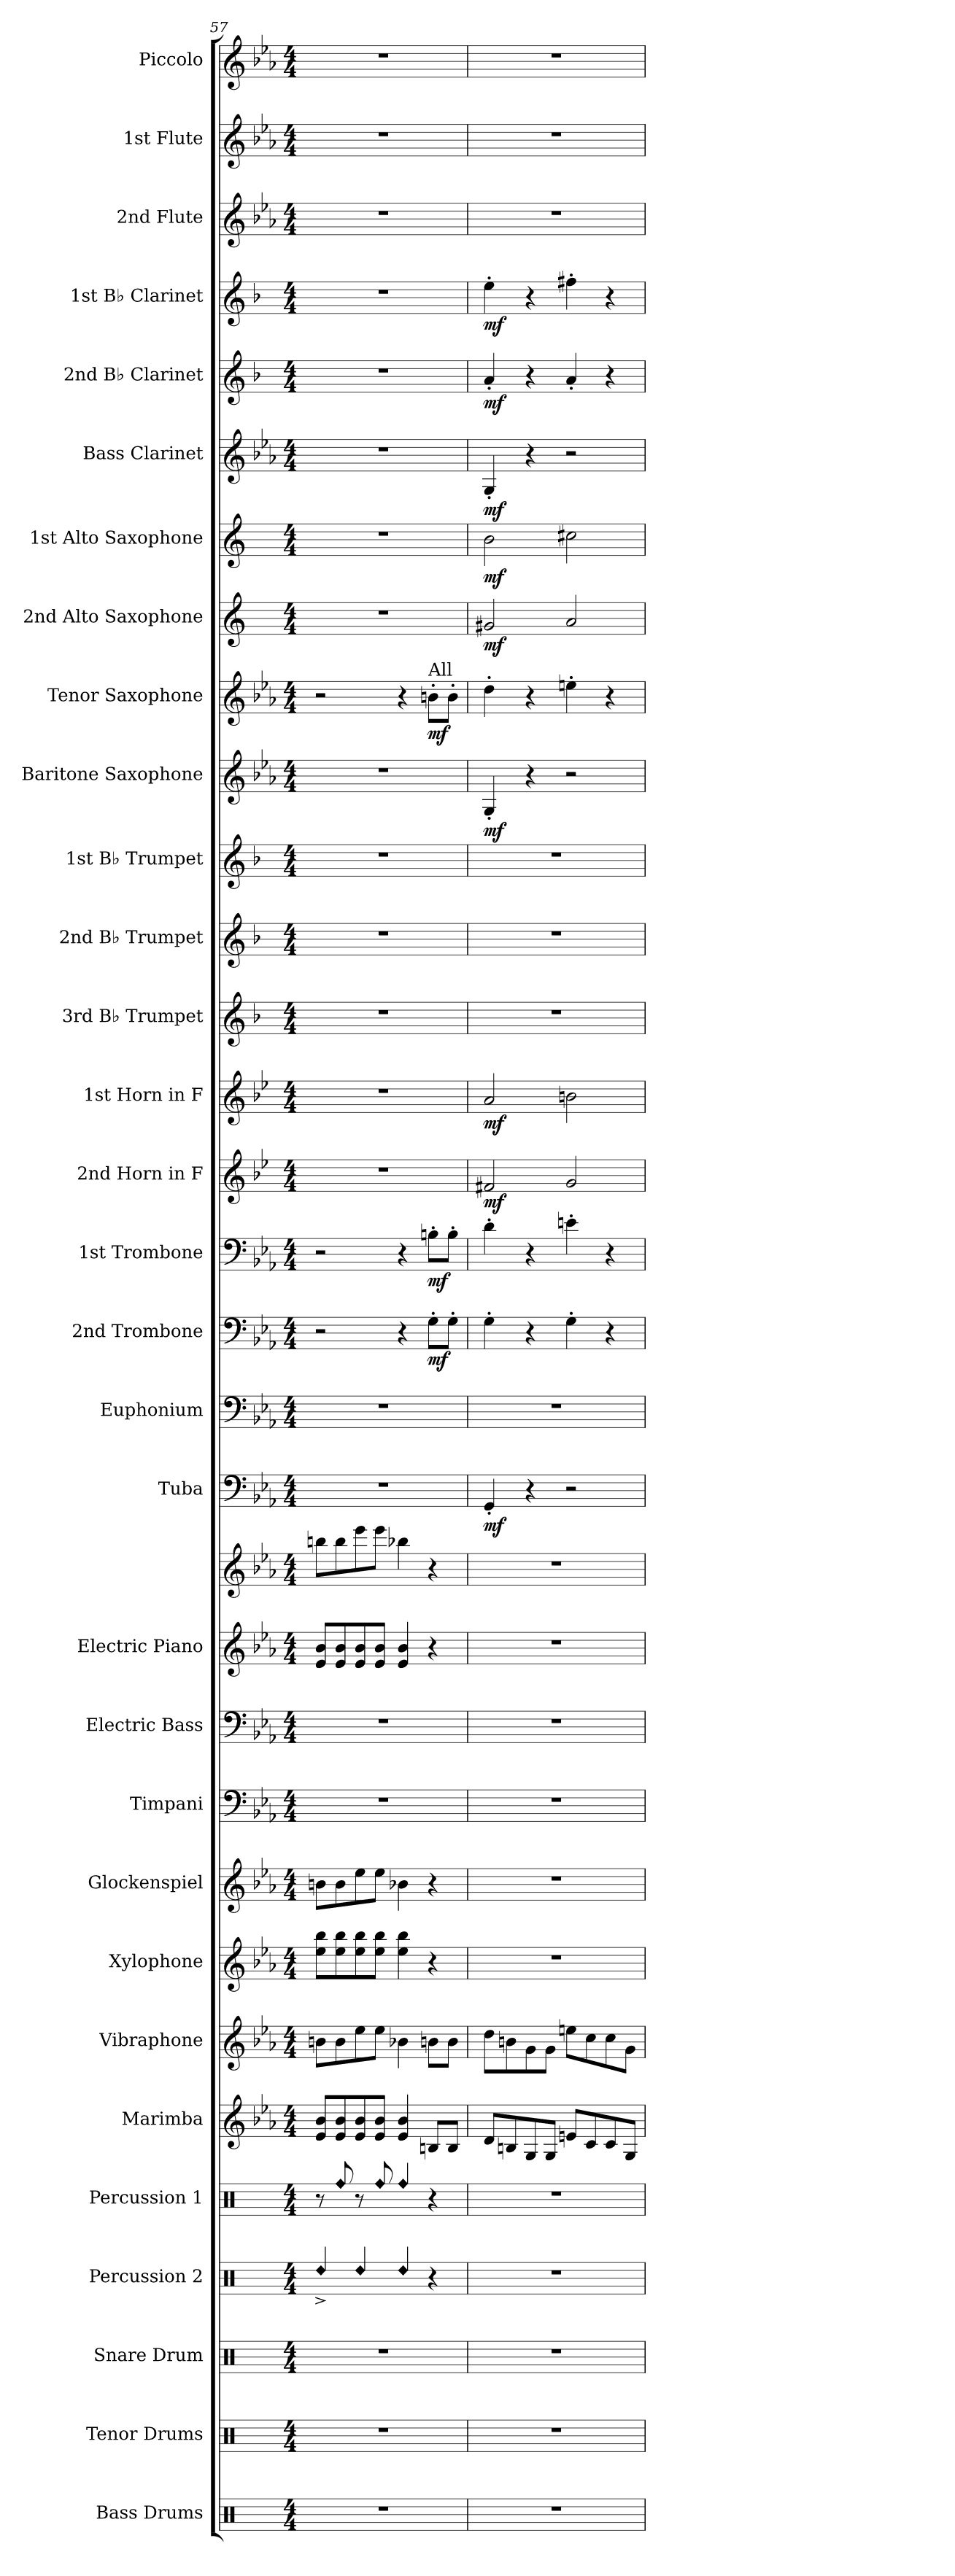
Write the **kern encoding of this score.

**kern	**kern	**kern	**kern	**kern	**kern	**kern	**kern	**kern	**kern	**kern	**kern	**kern	**kern	**dynam	**kern	**kern	**dynam	**kern	**dynam	**kern	**dynam	**kern	**dynam	**kern	**kern	**kern	**kern	**dynam	**kern	**dynam	**kern	**dynam	**kern	**dynam	**kern	**dynam	**kern	**dynam	**kern	**dynam	**kern	**kern	**kern
*part31	*part30	*part29	*part28	*part27	*part26	*part25	*part24	*part23	*part22	*part21	*part20	*part20	*part19	*part19	*part18	*part17	*part17	*part16	*part16	*part15	*part15	*part14	*part14	*part13	*part12	*part11	*part10	*part10	*part9	*part9	*part8	*part8	*part7	*part7	*part6	*part6	*part5	*part5	*part4	*part4	*part3	*part2	*part1
*staff32	*staff31	*staff30	*staff29	*staff28	*staff27	*staff26	*staff25	*staff24	*staff23	*staff22	*staff21	*staff20	*staff19	*staff19	*staff18	*staff17	*staff17	*staff16	*staff16	*staff15	*staff15	*staff14	*staff14	*staff13	*staff12	*staff11	*staff10	*staff10	*staff9	*staff9	*staff8	*staff8	*staff7	*staff7	*staff6	*staff6	*staff5	*staff5	*staff4	*staff4	*staff3	*staff2	*staff1
*I"Bass Drums	*I"Tenor Drums	*I"Snare Drum	*I"Percussion 2	*I"Percussion 1	*I"Marimba	*I"Vibraphone	*I"Xylophone	*I"Glockenspiel	*I"Timpani	*I"Electric Bass	*I"Electric Piano	*	*I"Tuba	*	*I"Euphonium	*I"2nd Trombone	*	*I"1st Trombone	*	*I"2nd Horn in F	*	*I"1st Horn in F	*	*I"3rd B♭ Trumpet	*I"2nd B♭ Trumpet	*I"1st B♭ Trumpet	*I"Baritone Saxophone	*	*I"Tenor Saxophone	*	*I"2nd Alto Saxophone	*	*I"1st Alto Saxophone	*	*I"Bass Clarinet	*	*I"2nd B♭ Clarinet	*	*I"1st B♭ Clarinet	*	*I"2nd Flute	*I"1st Flute	*I"Piccolo
*I'B.D.	*I'T.D.	*I'S.D.	*I'Perc.	*I'Perc.	*I'Mrm.	*I'Vib.	*I'Xyl.	*I'Glock.	*I'Timp.	*I'El. B.	*I'El. Pno.	*	*I'Tba.	*	*I'Euph.	*I'Tbn.	*	*I'Tbn.	*	*	*	*	*	*I'B♭ Tpt.	*I'B♭ Tpt.	*I'B♭ Tpt.	*I'Bar. Sax.	*	*I'T. Sax.	*	*I'A. Sax.	*	*I'A. Sax.	*	*I'B. Cl.	*	*I'B♭ Cl.	*	*I'B♭ Cl.	*	*I'Fl.	*I'Fl.	*I'Picc.
!!LO:PB:g=z
*clefX	*clefX	*clefX	*clefX	*clefX	*clefG2	*clefG2	*clefG2	*clefG2	*clefF4	*clefF4	*clefG2	*clefG2	*clefF4	*	*clefF4	*clefF4	*	*clefF4	*	*clefG2	*	*clefG2	*	*clefG2	*clefG2	*clefG2	*clefG2	*	*clefG2	*	*clefG2	*	*clefG2	*	*clefG2	*	*clefG2	*	*clefG2	*	*clefG2	*clefG2	*clefG2
*	*	*	*	*	*	*	*ITrd-7c-12	*ITrd-14c-24	*	*ITrd7c12	*	*	*	*	*	*	*	*	*	*ITrd4c7	*	*ITrd4c7	*	*ITrd1c2	*ITrd1c2	*ITrd1c2	*ITrd12c21	*	*ITrd8c14	*	*ITrd5c9	*	*ITrd5c9	*	*ITrd8c14	*	*ITrd1c2	*	*ITrd1c2	*	*	*	*ITrd-7c-12
*k[]	*k[]	*k[]	*k[]	*k[]	*k[b-e-a-]	*k[b-e-a-]	*k[b-e-a-]	*k[b-e-a-]	*k[b-e-a-]	*k[b-e-a-]	*k[b-e-a-]	*k[b-e-a-]	*k[b-e-a-]	*	*k[b-e-a-]	*k[b-e-a-]	*	*k[b-e-a-]	*	*k[b-e-a-]	*	*k[b-e-a-]	*	*k[b-e-a-]	*k[b-e-a-]	*k[b-e-a-]	*k[b-e-a-]	*	*k[b-e-a-]	*	*k[b-e-a-]	*	*k[b-e-a-]	*	*k[b-e-a-]	*	*k[b-e-a-]	*	*k[b-e-a-]	*	*k[b-e-a-]	*k[b-e-a-]	*k[b-e-a-]
*M4/4	*M4/4	*M4/4	*M4/4	*M4/4	*M4/4	*M4/4	*M4/4	*M4/4	*M4/4	*M4/4	*M4/4	*M4/4	*M4/4	*	*M4/4	*M4/4	*	*M4/4	*	*M4/4	*	*M4/4	*	*M4/4	*M4/4	*M4/4	*M4/4	*	*M4/4	*	*M4/4	*	*M4/4	*	*M4/4	*	*M4/4	*	*M4/4	*	*M4/4	*M4/4	*M4/4
=57	=57	=57	=57	=57	=57	=57	=57	=57	=57	=57	=57	=57	=57	=57	=57	=57	=57	=57	=57	=57	=57	=57	=57	=57	=57	=57	=57	=57	=57	=57	=57	=57	=57	=57	=57	=57	=57	=57	=57	=57	=57	=57	=57
!	!	!	!LO:N:head=diamond	!	!	!	!	!	!	!	!	!	!	!	!	!	!	!	!	!	!	!	!	!	!	!	!	!	!	!	!	!	!	!	!	!	!	!	!	!	!	!	!
1r	1r	1r	4Rdd^/	8r	8e-/ 8b-/L	8bn\L	8eee-\ 8bbb-\L	8bbbn\L	1r	1r	8e-/ 8b-/L	8bbn\L	1r	.	1r	2r	.	2r	.	1r	.	1r	.	1r	1r	1r	1r	.	2r	.	1r	.	1r	.	1r	.	1r	.	1r	.	1r	1r	1r
!	!	!	!	!LO:N:head=diamond	!	!	!	!	!	!	!	!	!	!	!	!	!	!	!	!	!	!	!	!	!	!	!	!	!	!	!	!	!	!	!	!	!	!	!	!	!	!	!
.	.	.	.	8Rff/	8e-/ 8b-/	8b\	8eee-\ 8bbb-\	8bbb\	.	.	8e-/ 8b-/	8bb\	.	.	.	.	.	.	.	.	.	.	.	.	.	.	.	.	.	.	.	.	.	.	.	.	.	.	.	.	.	.	.
!	!	!	!LO:N:head=diamond	!	!	!	!	!	!	!	!	!	!	!	!	!	!	!	!	!	!	!	!	!	!	!	!	!	!	!	!	!	!	!	!	!	!	!	!	!	!	!	!
.	.	.	4Rdd/	8r	8e-/ 8b-/	8ee-\	8eee-\ 8bbb-\	8eeee-\	.	.	8e-/ 8b-/	8eee-\	.	.	.	.	.	.	.	.	.	.	.	.	.	.	.	.	.	.	.	.	.	.	.	.	.	.	.	.	.	.	.
!	!	!	!	!LO:N:head=diamond	!	!	!	!	!	!	!	!	!	!	!	!	!	!	!	!	!	!	!	!	!	!	!	!	!	!	!	!	!	!	!	!	!	!	!	!	!	!	!
.	.	.	.	8Rff/	8e-/ 8b-/J	8ee-\J	8eee-\ 8bbb-\J	8eeee-\J	.	.	8e-/ 8b-/J	8eee-\J	.	.	.	.	.	.	.	.	.	.	.	.	.	.	.	.	.	.	.	.	.	.	.	.	.	.	.	.	.	.	.
!	!	!	!LO:N:head=diamond	!LO:N:head=diamond	!	!	!	!	!	!	!	!	!	!	!	!	!	!	!	!	!	!	!	!	!	!	!	!	!	!	!	!	!	!	!	!	!	!	!	!	!	!	!
.	.	.	4Rdd/	4Rff/	4e-/ 4b-/	4b-X\	4eee-\ 4bbb-\	4bbb-X\	.	.	4e-/ 4b-/	4bb-X\	.	.	.	4r	.	4r	.	.	.	.	.	.	.	.	.	.	4r	.	.	.	.	.	.	.	.	.	.	.	.	.	.
!	!	!	!	!	!	!	!	!	!	!	!	!	!	!	!	!	!	!	!	!	!	!	!	!	!	!	!	!	!LO:TX:a:t=All	!	!	!	!	!	!	!	!	!	!	!	!	!	!
!	!	!	!	!	!	!	!	!	!	!	!	!	!	!	!	!	!LO:DY:b	!	!LO:DY:b	!	!	!	!	!	!	!	!	!	!	!LO:DY:b	!	!	!	!	!	!	!	!	!	!	!	!	!
.	.	.	4r	4r	8Bn/L	8bn\L	4r	4r	.	.	4r	4r	.	.	.	8G'\L	mf	8Bn'\L	mf	.	.	.	.	.	.	.	.	.	8Bn'\L	mf	.	.	.	.	.	.	.	.	.	.	.	.	.
.	.	.	.	.	8B/J	8b\J	.	.	.	.	.	.	.	.	.	8G'\J	.	8B'\J	.	.	.	.	.	.	.	.	.	.	8B'\J	.	.	.	.	.	.	.	.	.	.	.	.	.	.
=58	=58	=58	=58	=58	=58	=58	=58	=58	=58	=58	=58	=58	=58	=58	=58	=58	=58	=58	=58	=58	=58	=58	=58	=58	=58	=58	=58	=58	=58	=58	=58	=58	=58	=58	=58	=58	=58	=58	=58	=58	=58	=58	=58
!	!	!	!	!	!	!	!	!	!	!	!	!	!	!LO:DY:b	!	!	!	!	!	!	!LO:DY:b	!	!LO:DY:b	!	!	!	!	!LO:DY:b	!	!	!	!LO:DY:b	!	!LO:DY:b	!	!LO:DY:b	!	!LO:DY:b	!	!LO:DY:b	!	!	!
1r	1r	1r	1r	1r	8d/L	8dd\L	1r	1r	1r	1r	1r	1r	4GG'/	mf	1r	4G'\	.	4d'\	.	2Bn/	mf	2d/	mf	1r	1r	1r	4GG'/	mf	4d'\	.	2Bn/	mf	2d\	mf	4GG'/	mf	4g'/	mf	4dd'\	mf	1r	1r	1r
.	.	.	.	.	8Bn/	8bn\	.	.	.	.	.	.	.	.	.	.	.	.	.	.	.	.	.	.	.	.	.	.	.	.	.	.	.	.	.	.	.	.	.	.	.	.	.
.	.	.	.	.	8G/	8g\	.	.	.	.	.	.	4r	.	.	4r	.	4r	.	.	.	.	.	.	.	.	4r	.	4r	.	.	.	.	.	4r	.	4r	.	4r	.	.	.	.
.	.	.	.	.	8G/J	8g\J	.	.	.	.	.	.	.	.	.	.	.	.	.	.	.	.	.	.	.	.	.	.	.	.	.	.	.	.	.	.	.	.	.	.	.	.	.
.	.	.	.	.	8en/L	8een\L	.	.	.	.	.	.	2r	.	.	4G'\	.	4en'\	.	2c/	.	2en\	.	.	.	.	2r	.	4en'\	.	2c/	.	2en\	.	2r	.	4g'/	.	4een'\	.	.	.	.
.	.	.	.	.	8c/	8cc\	.	.	.	.	.	.	.	.	.	.	.	.	.	.	.	.	.	.	.	.	.	.	.	.	.	.	.	.	.	.	.	.	.	.	.	.	.
.	.	.	.	.	8c/	8cc\	.	.	.	.	.	.	.	.	.	4r	.	4r	.	.	.	.	.	.	.	.	.	.	4r	.	.	.	.	.	.	.	4r	.	4r	.	.	.	.
.	.	.	.	.	8G/J	8g\J	.	.	.	.	.	.	.	.	.	.	.	.	.	.	.	.	.	.	.	.	.	.	.	.	.	.	.	.	.	.	.	.	.	.	.	.	.
=	=	=	=	=	=	=	=	=	=	=	=	=	=	=	=	=	=	=	=	=	=	=	=	=	=	=	=	=	=	=	=	=	=	=	=	=	=	=	=	=	=	=	=
*-	*-	*-	*-	*-	*-	*-	*-	*-	*-	*-	*-	*-	*-	*-	*-	*-	*-	*-	*-	*-	*-	*-	*-	*-	*-	*-	*-	*-	*-	*-	*-	*-	*-	*-	*-	*-	*-	*-	*-	*-	*-	*-	*-
